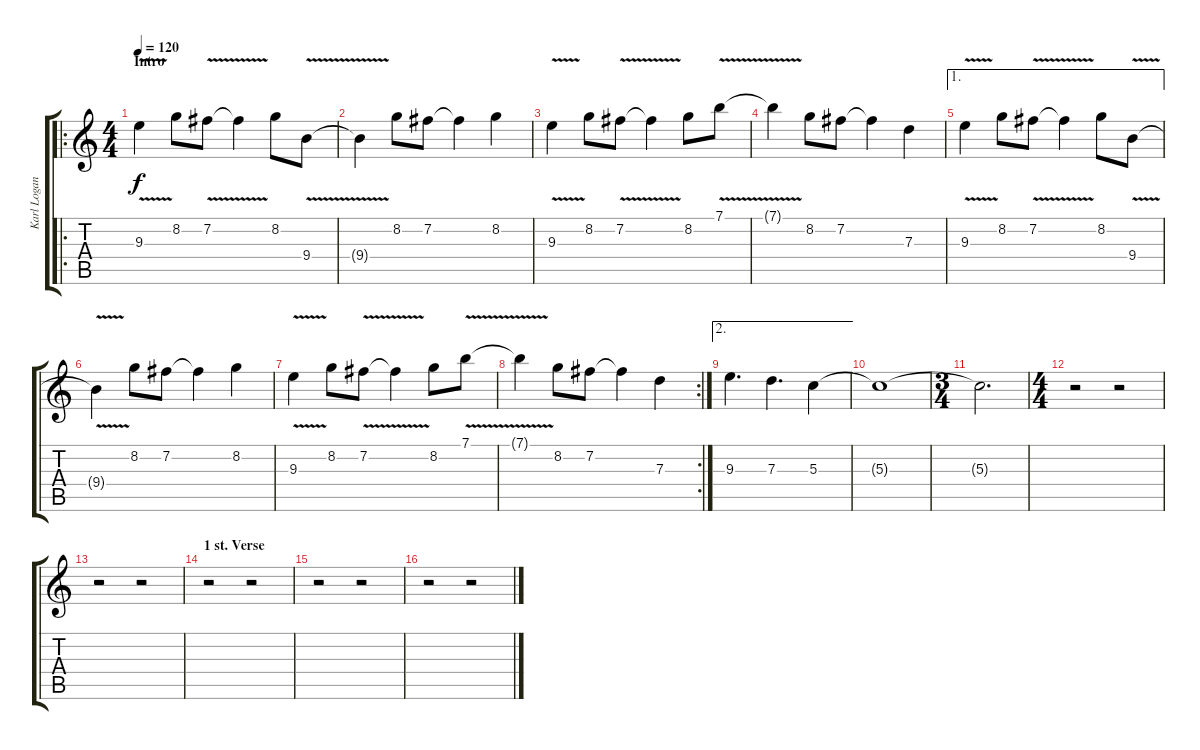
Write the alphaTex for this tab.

\track ("Karl Logan Rhytm and riffs" "Karl Logan") {instrument distortionguitar}
\staff {score tabs}
\tuning (E4 B3 G3 D3 A2 E2) {hide}
\ro
\ts (4 4)
\section ("" "Intro")
\tempo 120
\clef g2
\ks c
9.3{v}.4{dy f instrument distortionguitar} 8.2.8 7.2{v}.8 7.2{v t}.4 8.2.8 9.4{v}.8 |
9.4{v t}.4 8.2.8 7.2.8 7.2{t}.4 8.2.4 |
9.3{v}.4 8.2.8 7.2{v}.8 7.2{v t}.4 8.2.8 7.1{v}.8 |
7.1{v t}.4 8.2.8 7.2.8 7.2{t}.4 7.3.4 |
\ae 1
9.3{v}.4 8.2.8 7.2{v}.8 7.2{v t}.4 8.2.8 9.4{v}.8 |
9.4{v t}.4 8.2.8 7.2.8 7.2{t}.4 8.2.4 |
9.3{v}.4 8.2.8 7.2{v}.8 7.2{v t}.4 8.2.8 7.1{v}.8 |
\rc 2
7.1{v t}.4 8.2.8 7.2.8 7.2{t}.4 7.3.4 |
\ae 2
9.3.4{d} 7.3.4{d} 5.3.4 |
5.3{t}.1 |
\ts (3 4)
5.3{t}.2{d} |
\ts (4 4)
r.2 r.2 |
r.2 r.2 |
\section ("" "1 st. Verse")
r.2 r.2 |
r.2 r.2 |
r.2 r.2
